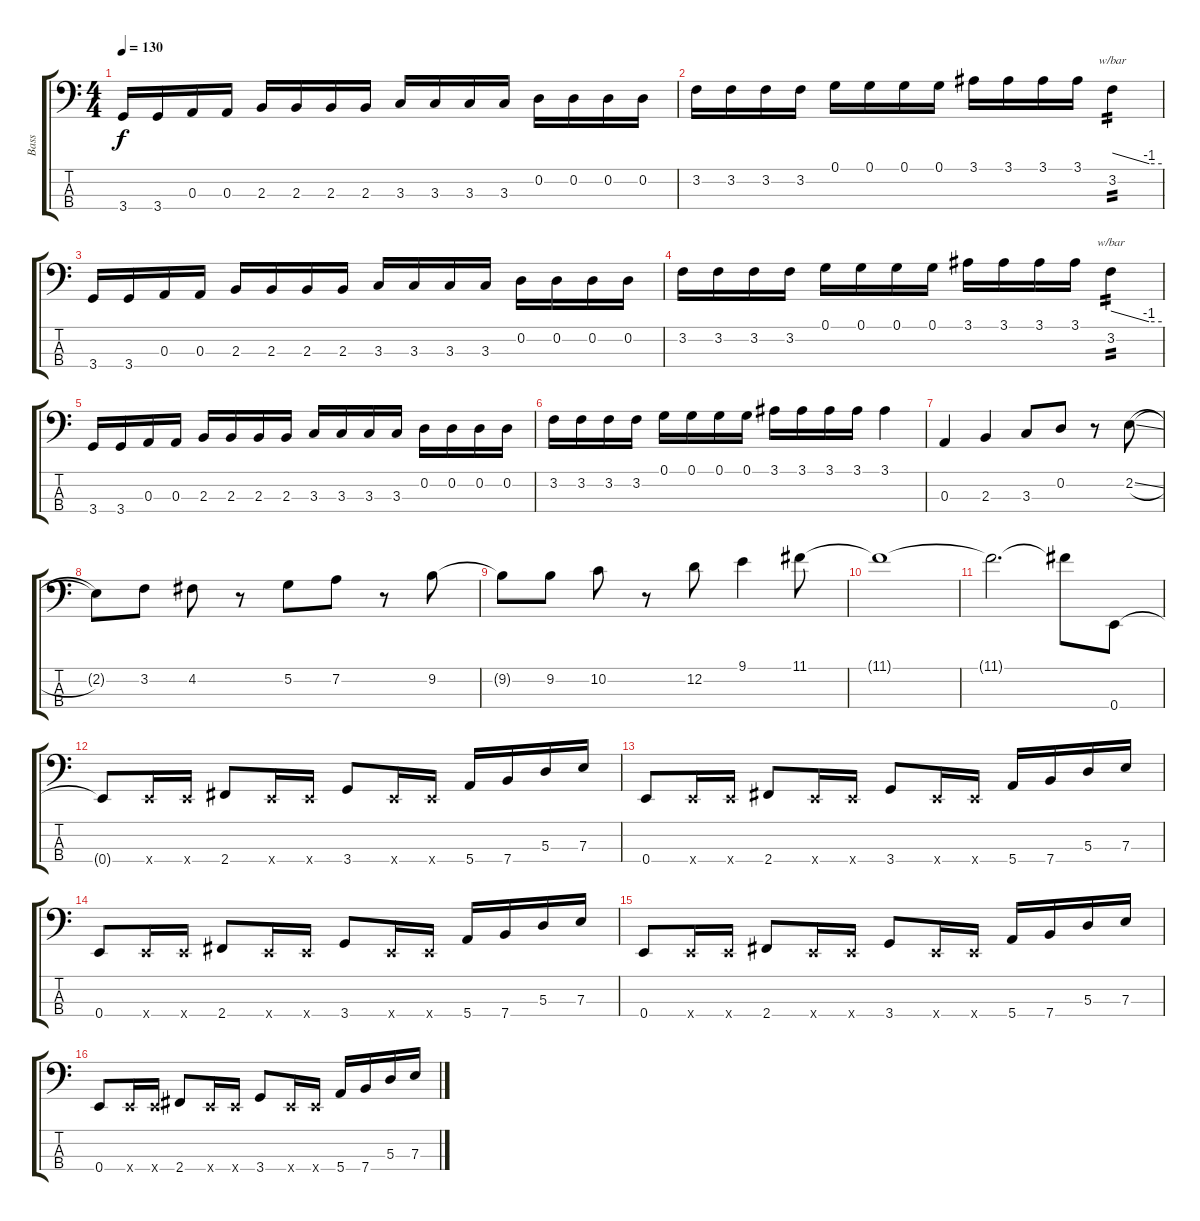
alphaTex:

\track ("Bass" "Bass") {instrument electricbassfinger}
\staff {score tabs}
\tuning (G2 D2 A1 E1) {hide}
\ts (4 4)
\tempo 130
\clef f4
\ks c
3.4.16{dy f} 3.4.16 0.3.16 0.3.16 2.3.16 2.3.16 2.3.16 2.3.16 3.3.16 3.3.16 3.3.16 3.3.16 0.2.16 0.2.16 0.2.16 0.2.16 |
3.2.16 3.2.16 3.2.16 3.2.16 0.1.16 0.1.16 0.1.16 0.1.16 3.1.16 3.1.16 3.1.16 3.1.16 3.2.4{tbe (custom default 0 0 45 -4 60 -4) tp 2} |
3.4.16 3.4.16 0.3.16 0.3.16 2.3.16 2.3.16 2.3.16 2.3.16 3.3.16 3.3.16 3.3.16 3.3.16 0.2.16 0.2.16 0.2.16 0.2.16 |
3.2.16 3.2.16 3.2.16 3.2.16 0.1.16 0.1.16 0.1.16 0.1.16 3.1.16 3.1.16 3.1.16 3.1.16 3.2.4{tbe (custom default 0 0 45 -4 60 -4) tp 2} |
3.4.16 3.4.16 0.3.16 0.3.16 2.3.16 2.3.16 2.3.16 2.3.16 3.3.16 3.3.16 3.3.16 3.3.16 0.2.16 0.2.16 0.2.16 0.2.16 |
3.2.16 3.2.16 3.2.16 3.2.16 0.1.16 0.1.16 0.1.16 0.1.16 3.1.16 3.1.16 3.1.16 3.1.16 3.1.4 |
0.3.4 2.3.4 3.3.8 0.2.8 r.8 2.2{sl}.8 |
2.2{t}.8 3.2.8 4.2.8 r.8 5.2.8 7.2.8 r.8 9.2.8 |
9.2{t}.8 9.2.8 10.2.8 r.8 12.2.8 9.1.4 11.1.8 |
11.1{t}.1 |
11.1{t}.2{d} 11.1{t}.8 0.4.8 |
0.4{t}.8 0.4{x}.16 0.4{x}.16 2.4.8 0.4{x}.16 0.4{x}.16 3.4.8 0.4{x}.16 0.4{x}.16 5.4.16 7.4.16 5.3.16 7.3.16 |
0.4.8 0.4{x}.16 0.4{x}.16 2.4.8 0.4{x}.16 0.4{x}.16 3.4.8 0.4{x}.16 0.4{x}.16 5.4.16 7.4.16 5.3.16 7.3.16 |
0.4.8 0.4{x}.16 0.4{x}.16 2.4.8 0.4{x}.16 0.4{x}.16 3.4.8 0.4{x}.16 0.4{x}.16 5.4.16 7.4.16 5.3.16 7.3.16 |
0.4.8 0.4{x}.16 0.4{x}.16 2.4.8 0.4{x}.16 0.4{x}.16 3.4.8 0.4{x}.16 0.4{x}.16 5.4.16 7.4.16 5.3.16 7.3.16 |
0.4.8 0.4{x}.16 0.4{x}.16 2.4.8 0.4{x}.16 0.4{x}.16 3.4.8 0.4{x}.16 0.4{x}.16 5.4.16 7.4.16 5.3.16 7.3.16
